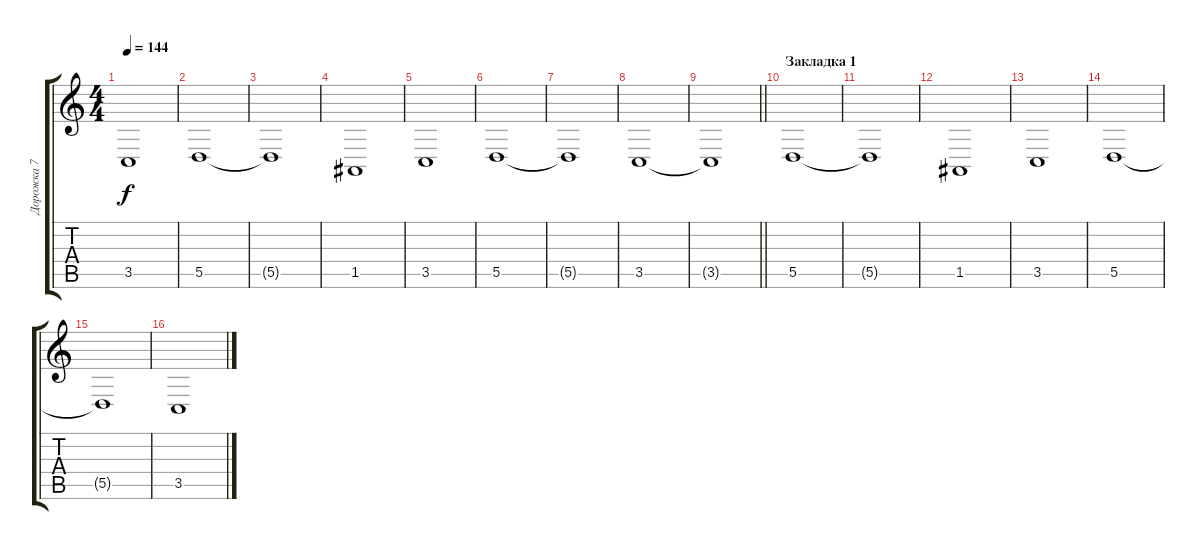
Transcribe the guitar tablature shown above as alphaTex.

\track ("Дорожка 7" "Дорожка 7") {instrument stringensemble2}
\staff {score tabs}
\tuning (E4 B3 G3 D3 A2 E2) {hide}
\ts (4 4)
\tempo 144
\clef g2
\ks c
3.5{t}.1{dy f} |
5.5.1 |
5.5{t}.1 |
1.5.1 |
3.5.1 |
5.5.1 |
5.5{t}.1 |
3.5.1 |
\barLineRight lightlight
3.5{t}.1 |
\section ("" "Закладка 1")
5.5.1 |
5.5{t}.1 |
1.5.1 |
3.5.1 |
5.5.1 |
5.5{t}.1 |
3.5.1
